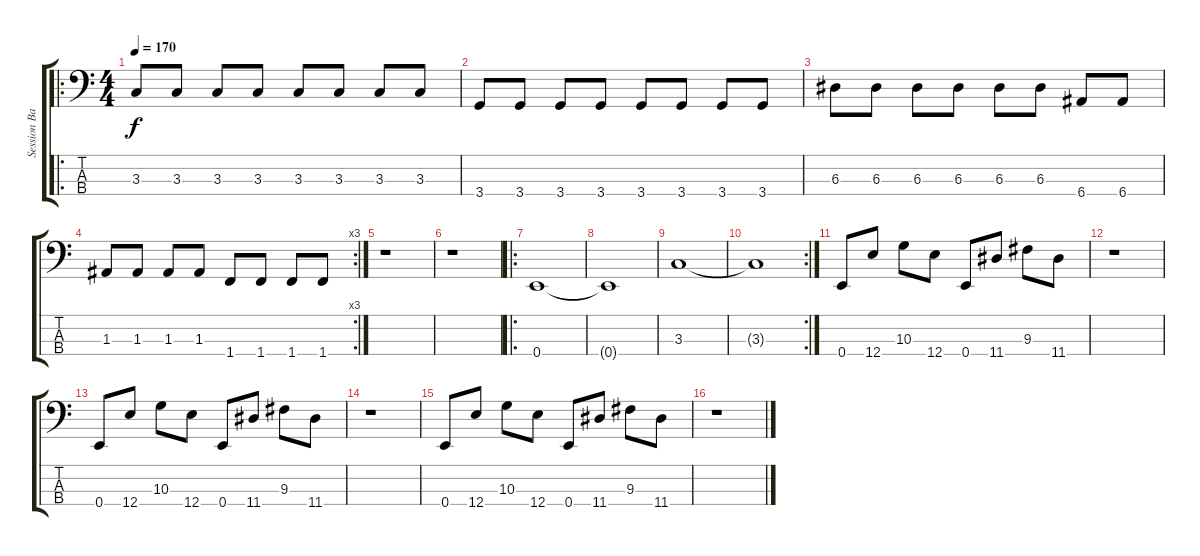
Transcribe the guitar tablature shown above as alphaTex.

\track ("Session Bass" "Session Ba") {instrument electricbassfinger}
\staff {score tabs}
\tuning (G2 D2 A1 E1) {hide}
\ro
\ts (4 4)
\tempo 170
\clef f4
\ks c
3.3.8{dy f} 3.3.8 3.3.8 3.3.8 3.3.8 3.3.8 3.3.8 3.3.8 |
3.4.8 3.4.8 3.4.8 3.4.8 3.4.8 3.4.8 3.4.8 3.4.8 |
6.3.8 6.3.8 6.3.8 6.3.8 6.3.8 6.3.8 6.4.8 6.4.8 |
\rc 3
1.3.8 1.3.8 1.3.8 1.3.8 1.4.8 1.4.8 1.4.8 1.4.8 |
r.1 |
r.1 |
\ro
0.4.1 |
0.4{t}.1 |
3.3.1 |
\rc 2
3.3{t}.1 |
0.4.8 12.4.8 10.3.8 12.4.8 0.4.8 11.4.8 9.3.8 11.4.8 |
r.1 |
0.4.8 12.4.8 10.3.8 12.4.8 0.4.8 11.4.8 9.3.8 11.4.8 |
r.1 |
0.4.8 12.4.8 10.3.8 12.4.8 0.4.8 11.4.8 9.3.8 11.4.8 |
r.1
